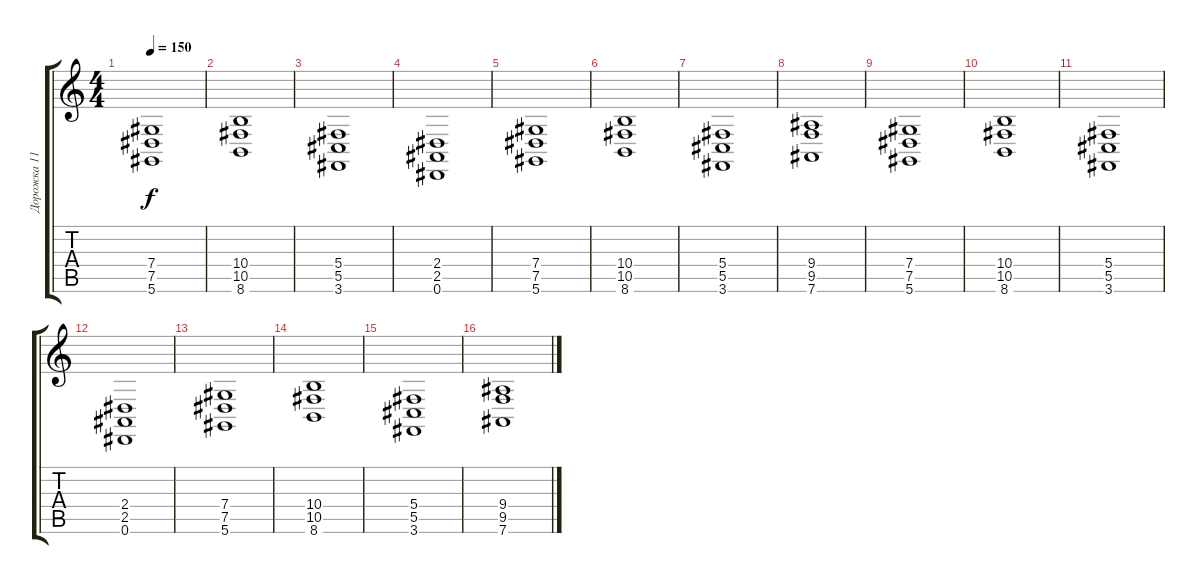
\track ("Дорожка 11" "Дорожка 11") {instrument stringensemble1}
\staff {score tabs}
\tuning (Eb4 Bb3 Gb3 Db3 Ab2 Eb2) {hide}
\ts (4 4)
\tempo 150
\clef g2
\ks c
(7.4 7.5 5.6).1{dy f} |
(10.4 10.5 8.6).1 |
(5.4 5.5 3.6).1 |
(2.4 2.5 0.6).1 |
(7.4 7.5 5.6).1 |
(10.4 10.5 8.6).1 |
(5.4 5.5 3.6).1 |
(9.4 9.5 7.6).1 |
(7.4 7.5 5.6).1 |
(10.4 10.5 8.6).1 |
(5.4 5.5 3.6).1 |
(2.4 2.5 0.6).1 |
(7.4 7.5 5.6).1 |
(10.4 10.5 8.6).1 |
(5.4 5.5 3.6).1 |
(9.4 9.5 7.6).1
